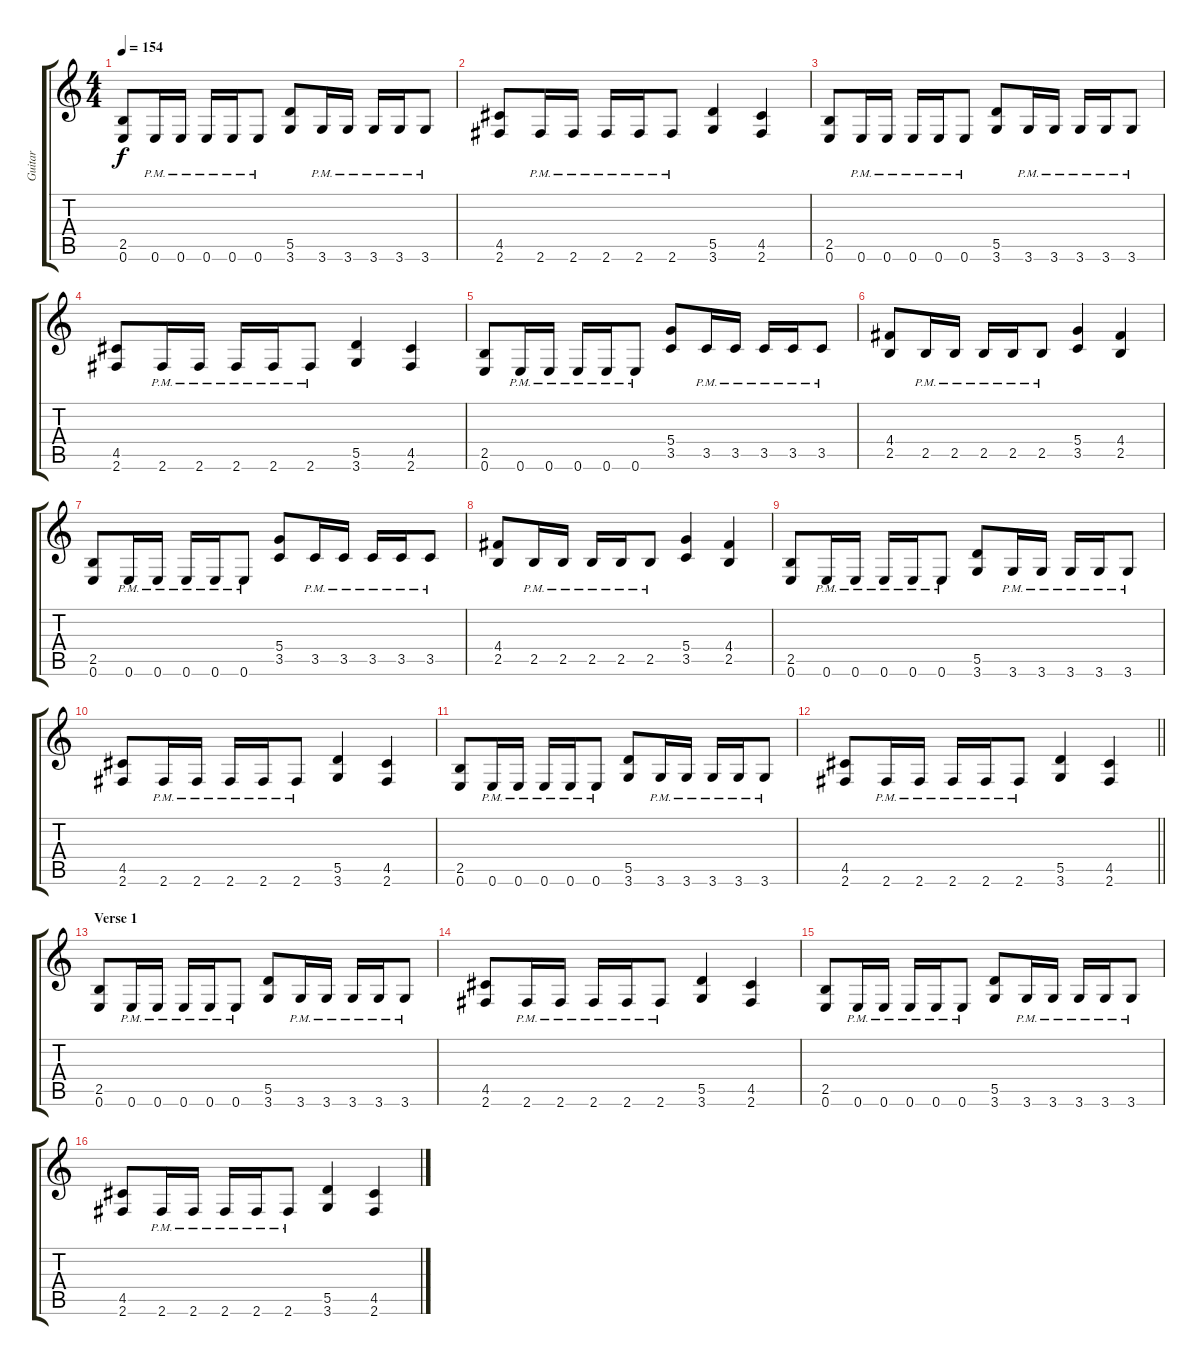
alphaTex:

\track ("Guitar" "Guitar") {instrument distortionguitar}
\staff {score tabs}
\tuning (E4 B3 G3 D3 A2 E2) {hide}
\ts (4 4)
\tempo 154
\clef g2
\ks c
(2.5 0.6).8{dy f} 0.6{pm}.16 0.6{pm}.16 0.6{pm}.16 0.6{pm}.16 0.6{pm}.8 (5.5 3.6).8 3.6{pm}.16 3.6{pm}.16 3.6{pm}.16 3.6{pm}.16 3.6{pm}.8 |
(4.5 2.6).8 2.6{pm}.16 2.6{pm}.16 2.6{pm}.16 2.6{pm}.16 2.6{pm}.8 (5.5 3.6).4 (4.5 2.6).4 |
(2.5 0.6).8 0.6{pm}.16 0.6{pm}.16 0.6{pm}.16 0.6{pm}.16 0.6{pm}.8 (5.5 3.6).8 3.6{pm}.16 3.6{pm}.16 3.6{pm}.16 3.6{pm}.16 3.6{pm}.8 |
(4.5 2.6).8 2.6{pm}.16 2.6{pm}.16 2.6{pm}.16 2.6{pm}.16 2.6{pm}.8 (5.5 3.6).4 (4.5 2.6).4 |
(2.5 0.6).8 0.6{pm}.16 0.6{pm}.16 0.6{pm}.16 0.6{pm}.16 0.6{pm}.8 (5.4 3.5).8 3.5{pm}.16 3.5{pm}.16 3.5{pm}.16 3.5{pm}.16 3.5{pm}.8 |
(4.4 2.5).8 2.5{pm}.16 2.5{pm}.16 2.5{pm}.16 2.5{pm}.16 2.5{pm}.8 (5.4 3.5).4 (4.4 2.5).4 |
(2.5 0.6).8 0.6{pm}.16 0.6{pm}.16 0.6{pm}.16 0.6{pm}.16 0.6{pm}.8 (5.4 3.5).8 3.5{pm}.16 3.5{pm}.16 3.5{pm}.16 3.5{pm}.16 3.5{pm}.8 |
(4.4 2.5).8 2.5{pm}.16 2.5{pm}.16 2.5{pm}.16 2.5{pm}.16 2.5{pm}.8 (5.4 3.5).4 (4.4 2.5).4 |
(2.5 0.6).8 0.6{pm}.16 0.6{pm}.16 0.6{pm}.16 0.6{pm}.16 0.6{pm}.8 (5.5 3.6).8 3.6{pm}.16 3.6{pm}.16 3.6{pm}.16 3.6{pm}.16 3.6{pm}.8 |
(4.5 2.6).8 2.6{pm}.16 2.6{pm}.16 2.6{pm}.16 2.6{pm}.16 2.6{pm}.8 (5.5 3.6).4 (4.5 2.6).4 |
(2.5 0.6).8 0.6{pm}.16 0.6{pm}.16 0.6{pm}.16 0.6{pm}.16 0.6{pm}.8 (5.5 3.6).8 3.6{pm}.16 3.6{pm}.16 3.6{pm}.16 3.6{pm}.16 3.6{pm}.8 |
\barLineRight lightlight
(4.5 2.6).8 2.6{pm}.16 2.6{pm}.16 2.6{pm}.16 2.6{pm}.16 2.6{pm}.8 (5.5 3.6).4 (4.5 2.6).4 |
\section ("" "Verse 1")
(2.5 0.6).8 0.6{pm}.16 0.6{pm}.16 0.6{pm}.16 0.6{pm}.16 0.6{pm}.8 (5.5 3.6).8 3.6{pm}.16 3.6{pm}.16 3.6{pm}.16 3.6{pm}.16 3.6{pm}.8 |
(4.5 2.6).8 2.6{pm}.16 2.6{pm}.16 2.6{pm}.16 2.6{pm}.16 2.6{pm}.8 (5.5 3.6).4 (4.5 2.6).4 |
(2.5 0.6).8 0.6{pm}.16 0.6{pm}.16 0.6{pm}.16 0.6{pm}.16 0.6{pm}.8 (5.5 3.6).8 3.6{pm}.16 3.6{pm}.16 3.6{pm}.16 3.6{pm}.16 3.6{pm}.8 |
(4.5 2.6).8 2.6{pm}.16 2.6{pm}.16 2.6{pm}.16 2.6{pm}.16 2.6{pm}.8 (5.5 3.6).4 (4.5 2.6).4
